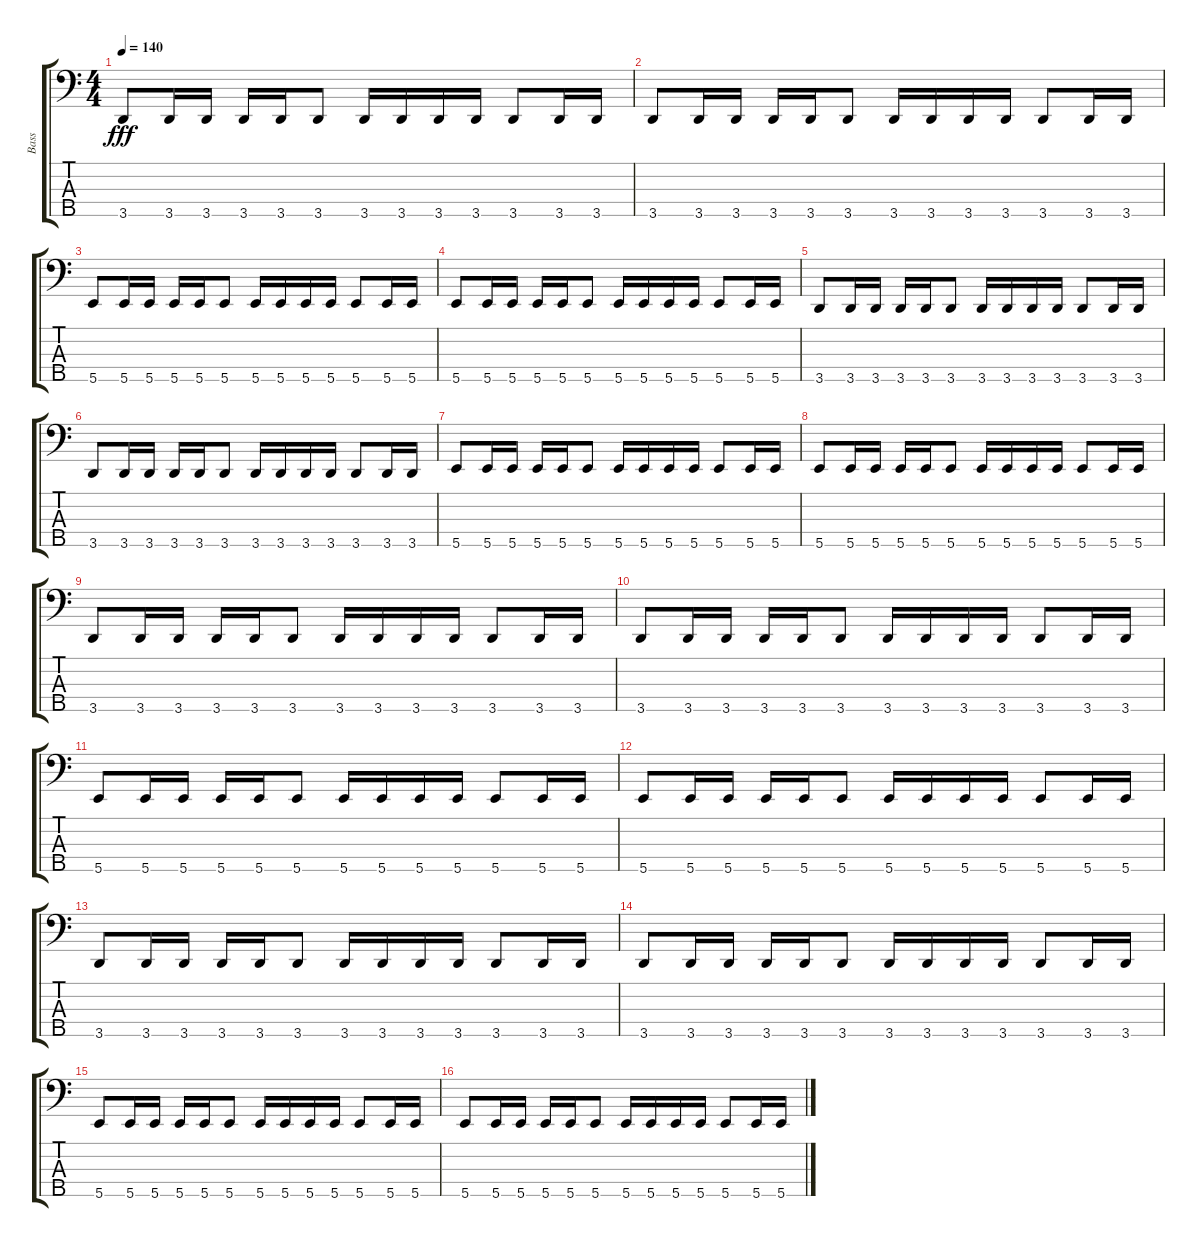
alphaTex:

\track ("Bass" "Bass") {instrument fretlessbass}
\staff {score tabs}
\tuning (G2 D2 A1 E1 B0) {hide}
\ts (4 4)
\tempo 140
\clef f4
\ks c
3.5.8{dy fff} 3.5.16 3.5.16 3.5.16 3.5.16 3.5.8 3.5.16 3.5.16 3.5.16 3.5.16 3.5.8 3.5.16 3.5.16 |
3.5.8 3.5.16 3.5.16 3.5.16 3.5.16 3.5.8 3.5.16 3.5.16 3.5.16 3.5.16 3.5.8 3.5.16 3.5.16 |
5.5.8 5.5.16 5.5.16 5.5.16 5.5.16 5.5.8 5.5.16 5.5.16 5.5.16 5.5.16 5.5.8 5.5.16 5.5.16 |
5.5.8 5.5.16 5.5.16 5.5.16 5.5.16 5.5.8 5.5.16 5.5.16 5.5.16 5.5.16 5.5.8 5.5.16 5.5.16 |
3.5.8 3.5.16 3.5.16 3.5.16 3.5.16 3.5.8 3.5.16 3.5.16 3.5.16 3.5.16 3.5.8 3.5.16 3.5.16 |
3.5.8 3.5.16 3.5.16 3.5.16 3.5.16 3.5.8 3.5.16 3.5.16 3.5.16 3.5.16 3.5.8 3.5.16 3.5.16 |
5.5.8 5.5.16 5.5.16 5.5.16 5.5.16 5.5.8 5.5.16 5.5.16 5.5.16 5.5.16 5.5.8 5.5.16 5.5.16 |
5.5.8 5.5.16 5.5.16 5.5.16 5.5.16 5.5.8 5.5.16 5.5.16 5.5.16 5.5.16 5.5.8 5.5.16 5.5.16 |
3.5.8 3.5.16 3.5.16 3.5.16 3.5.16 3.5.8 3.5.16 3.5.16 3.5.16 3.5.16 3.5.8 3.5.16 3.5.16 |
3.5.8 3.5.16 3.5.16 3.5.16 3.5.16 3.5.8 3.5.16 3.5.16 3.5.16 3.5.16 3.5.8 3.5.16 3.5.16 |
5.5.8 5.5.16 5.5.16 5.5.16 5.5.16 5.5.8 5.5.16 5.5.16 5.5.16 5.5.16 5.5.8 5.5.16 5.5.16 |
5.5.8 5.5.16 5.5.16 5.5.16 5.5.16 5.5.8 5.5.16 5.5.16 5.5.16 5.5.16 5.5.8 5.5.16 5.5.16 |
3.5.8 3.5.16 3.5.16 3.5.16 3.5.16 3.5.8 3.5.16 3.5.16 3.5.16 3.5.16 3.5.8 3.5.16 3.5.16 |
3.5.8 3.5.16 3.5.16 3.5.16 3.5.16 3.5.8 3.5.16 3.5.16 3.5.16 3.5.16 3.5.8 3.5.16 3.5.16 |
5.5.8 5.5.16 5.5.16 5.5.16 5.5.16 5.5.8 5.5.16 5.5.16 5.5.16 5.5.16 5.5.8 5.5.16 5.5.16 |
5.5.8 5.5.16 5.5.16 5.5.16 5.5.16 5.5.8 5.5.16 5.5.16 5.5.16 5.5.16 5.5.8 5.5.16 5.5.16
